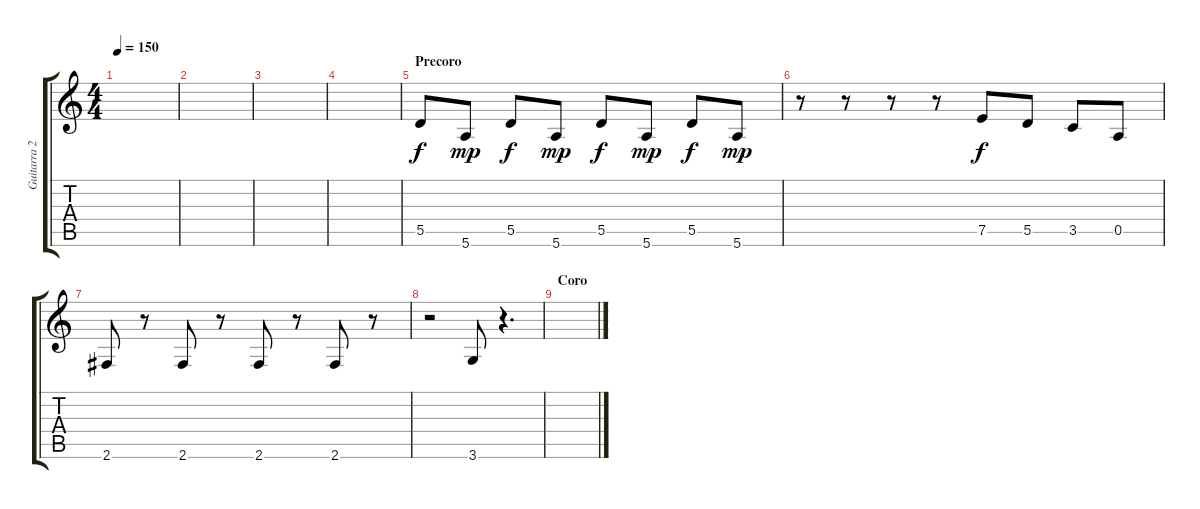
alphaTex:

\track ("Guitarra 2" "Guitarra 2") {instrument guitarharmonics}
\staff {score tabs}
\tuning (E4 B3 G3 D3 A2 E2) {hide}
\ts (4 4)
\tempo 150
\clef g2
\ks c
|
|
|
|
\section ("" "Precoro")
5.5.8 5.6.8{dy mp} 5.5.8{dy f} 5.6.8{dy mp} 5.5.8{dy f} 5.6.8{dy mp} 5.5.8{dy f} 5.6.8{dy mp} |
r.8 r.8 r.8 r.8 7.5.8{dy f} 5.5.8 3.5.8 0.5.8 |
2.6.8 r.8 2.6.8 r.8 2.6.8 r.8 2.6.8 r.8 |
r.2 3.6.8 r.4{d} |
\section ("" "Coro")
